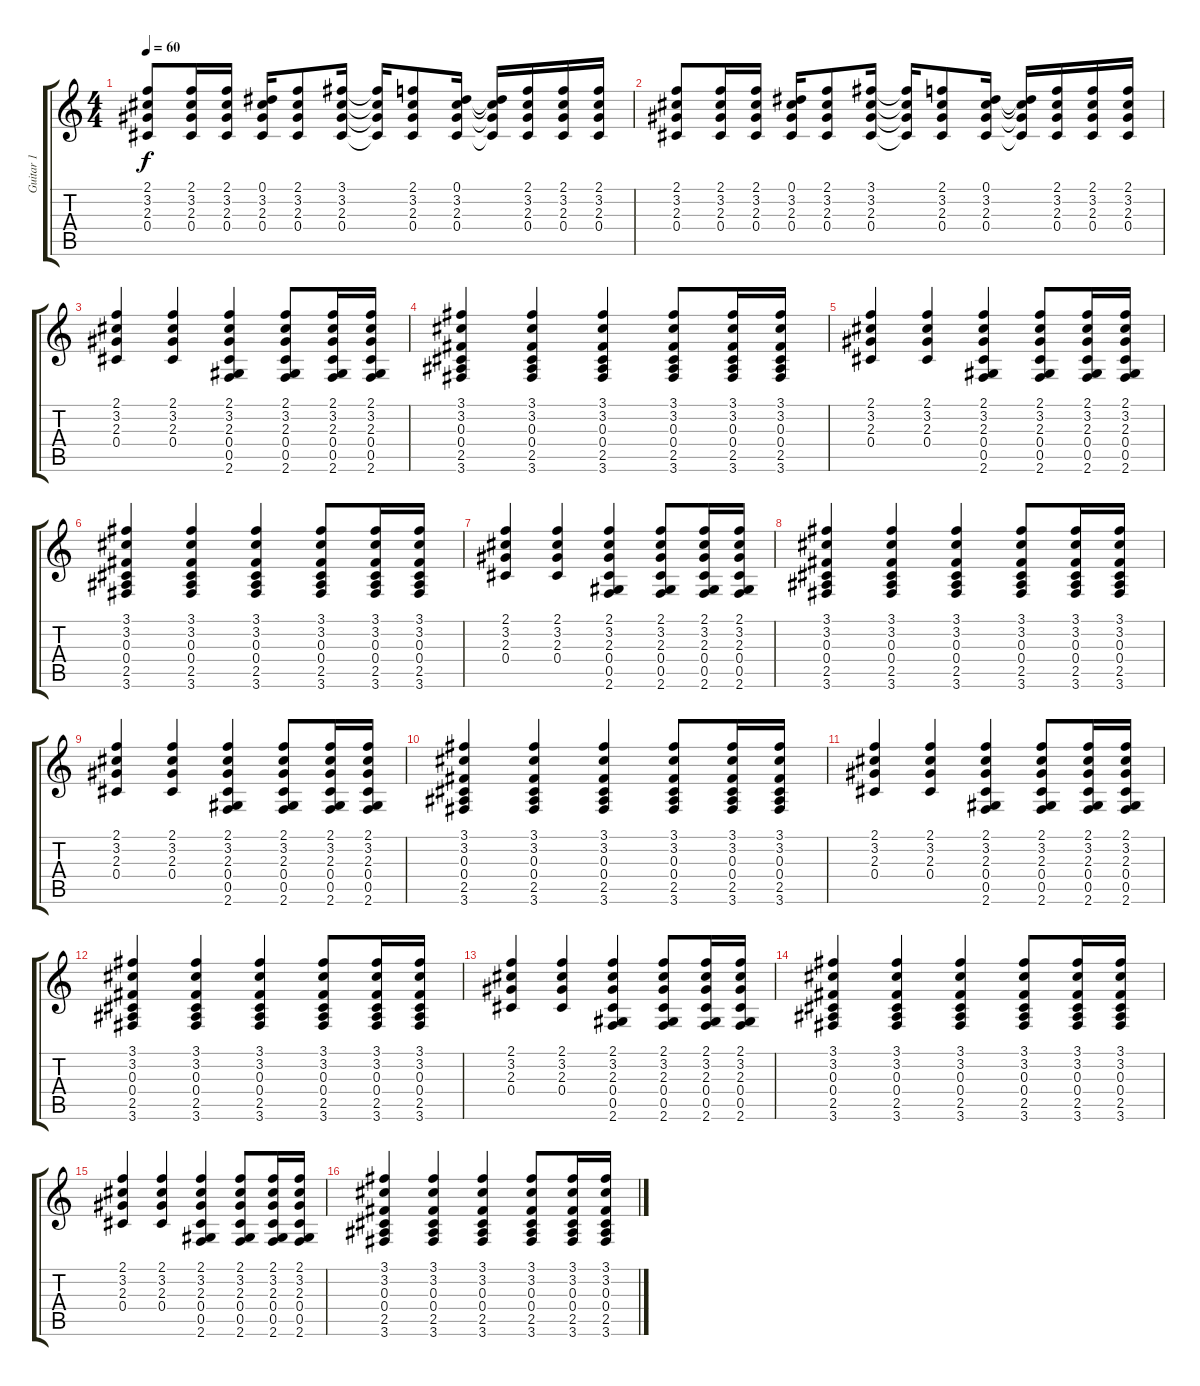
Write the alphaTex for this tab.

\track ("Guitar 1" "Guitar 1") {instrument acousticguitarsteel}
\staff {score tabs}
\tuning (Eb4 Bb3 Gb3 Db3 Ab2 Eb2) {hide}
\ts (4 4)
\tempo 60
\clef g2
\ks c
(2.1 3.2 2.3 0.4).8{dy f} (2.1 3.2 2.3 0.4).16 (2.1 3.2 2.3 0.4).16 (0.1 3.2 2.3 0.4).16 (2.1 3.2 2.3 0.4).8 (3.1 3.2 2.3 0.4).16 (3.1{t} 3.2{t} 2.3{t} 0.4{t}).16 (2.1 3.2 2.3 0.4).8 (0.1 3.2 2.3 0.4).16 (0.1{t} 3.2{t} 2.3{t} 0.4{t}).16 (2.1 3.2 2.3 0.4).16 (2.1 3.2 2.3 0.4).16 (2.1 3.2 2.3 0.4).16 |
(2.1 3.2 2.3 0.4).8 (2.1 3.2 2.3 0.4).16 (2.1 3.2 2.3 0.4).16 (0.1 3.2 2.3 0.4).16 (2.1 3.2 2.3 0.4).8 (3.1 3.2 2.3 0.4).16 (3.1{t} 3.2{t} 2.3{t} 0.4{t}).16 (2.1 3.2 2.3 0.4).8 (0.1 3.2 2.3 0.4).16 (0.1{t} 3.2{t} 2.3{t} 0.4{t}).16 (2.1 3.2 2.3 0.4).16 (2.1 3.2 2.3 0.4).16 (2.1 3.2 2.3 0.4).16 |
(2.1 3.2 2.3 0.4).4 (2.1 3.2 2.3 0.4).4 (2.1 3.2 2.3 0.4 0.5 2.6).4 (2.1 3.2 2.3 0.4 0.5 2.6).8 (2.1 3.2 2.3 0.4 0.5 2.6).16 (2.1 3.2 2.3 0.4 0.5 2.6).16 |
(3.1 3.2 0.3 0.4 2.5 3.6).4 (3.1 3.2 0.3 0.4 2.5 3.6).4 (3.1 3.2 0.3 0.4 2.5 3.6).4 (3.1 3.2 0.3 0.4 2.5 3.6).8 (3.1 3.2 0.3 0.4 2.5 3.6).16 (3.1 3.2 0.3 0.4 2.5 3.6).16 |
(2.1 3.2 2.3 0.4).4 (2.1 3.2 2.3 0.4).4 (2.1 3.2 2.3 0.4 0.5 2.6).4 (2.1 3.2 2.3 0.4 0.5 2.6).8 (2.1 3.2 2.3 0.4 0.5 2.6).16 (2.1 3.2 2.3 0.4 0.5 2.6).16 |
(3.1 3.2 0.3 0.4 2.5 3.6).4 (3.1 3.2 0.3 0.4 2.5 3.6).4 (3.1 3.2 0.3 0.4 2.5 3.6).4 (3.1 3.2 0.3 0.4 2.5 3.6).8 (3.1 3.2 0.3 0.4 2.5 3.6).16 (3.1 3.2 0.3 0.4 2.5 3.6).16 |
(2.1 3.2 2.3 0.4).4 (2.1 3.2 2.3 0.4).4 (2.1 3.2 2.3 0.4 0.5 2.6).4 (2.1 3.2 2.3 0.4 0.5 2.6).8 (2.1 3.2 2.3 0.4 0.5 2.6).16 (2.1 3.2 2.3 0.4 0.5 2.6).16 |
(3.1 3.2 0.3 0.4 2.5 3.6).4 (3.1 3.2 0.3 0.4 2.5 3.6).4 (3.1 3.2 0.3 0.4 2.5 3.6).4 (3.1 3.2 0.3 0.4 2.5 3.6).8 (3.1 3.2 0.3 0.4 2.5 3.6).16 (3.1 3.2 0.3 0.4 2.5 3.6).16 |
(2.1 3.2 2.3 0.4).4 (2.1 3.2 2.3 0.4).4 (2.1 3.2 2.3 0.4 0.5 2.6).4 (2.1 3.2 2.3 0.4 0.5 2.6).8 (2.1 3.2 2.3 0.4 0.5 2.6).16 (2.1 3.2 2.3 0.4 0.5 2.6).16 |
(3.1 3.2 0.3 0.4 2.5 3.6).4 (3.1 3.2 0.3 0.4 2.5 3.6).4 (3.1 3.2 0.3 0.4 2.5 3.6).4 (3.1 3.2 0.3 0.4 2.5 3.6).8 (3.1 3.2 0.3 0.4 2.5 3.6).16 (3.1 3.2 0.3 0.4 2.5 3.6).16 |
(2.1 3.2 2.3 0.4).4 (2.1 3.2 2.3 0.4).4 (2.1 3.2 2.3 0.4 0.5 2.6).4 (2.1 3.2 2.3 0.4 0.5 2.6).8 (2.1 3.2 2.3 0.4 0.5 2.6).16 (2.1 3.2 2.3 0.4 0.5 2.6).16 |
(3.1 3.2 0.3 0.4 2.5 3.6).4 (3.1 3.2 0.3 0.4 2.5 3.6).4 (3.1 3.2 0.3 0.4 2.5 3.6).4 (3.1 3.2 0.3 0.4 2.5 3.6).8 (3.1 3.2 0.3 0.4 2.5 3.6).16 (3.1 3.2 0.3 0.4 2.5 3.6).16 |
(2.1 3.2 2.3 0.4).4 (2.1 3.2 2.3 0.4).4 (2.1 3.2 2.3 0.4 0.5 2.6).4 (2.1 3.2 2.3 0.4 0.5 2.6).8 (2.1 3.2 2.3 0.4 0.5 2.6).16 (2.1 3.2 2.3 0.4 0.5 2.6).16 |
(3.1 3.2 0.3 0.4 2.5 3.6).4 (3.1 3.2 0.3 0.4 2.5 3.6).4 (3.1 3.2 0.3 0.4 2.5 3.6).4 (3.1 3.2 0.3 0.4 2.5 3.6).8 (3.1 3.2 0.3 0.4 2.5 3.6).16 (3.1 3.2 0.3 0.4 2.5 3.6).16 |
(2.1 3.2 2.3 0.4).4 (2.1 3.2 2.3 0.4).4 (2.1 3.2 2.3 0.4 0.5 2.6).4 (2.1 3.2 2.3 0.4 0.5 2.6).8 (2.1 3.2 2.3 0.4 0.5 2.6).16 (2.1 3.2 2.3 0.4 0.5 2.6).16 |
(3.1 3.2 0.3 0.4 2.5 3.6).4 (3.1 3.2 0.3 0.4 2.5 3.6).4 (3.1 3.2 0.3 0.4 2.5 3.6).4 (3.1 3.2 0.3 0.4 2.5 3.6).8 (3.1 3.2 0.3 0.4 2.5 3.6).16 (3.1 3.2 0.3 0.4 2.5 3.6).16
